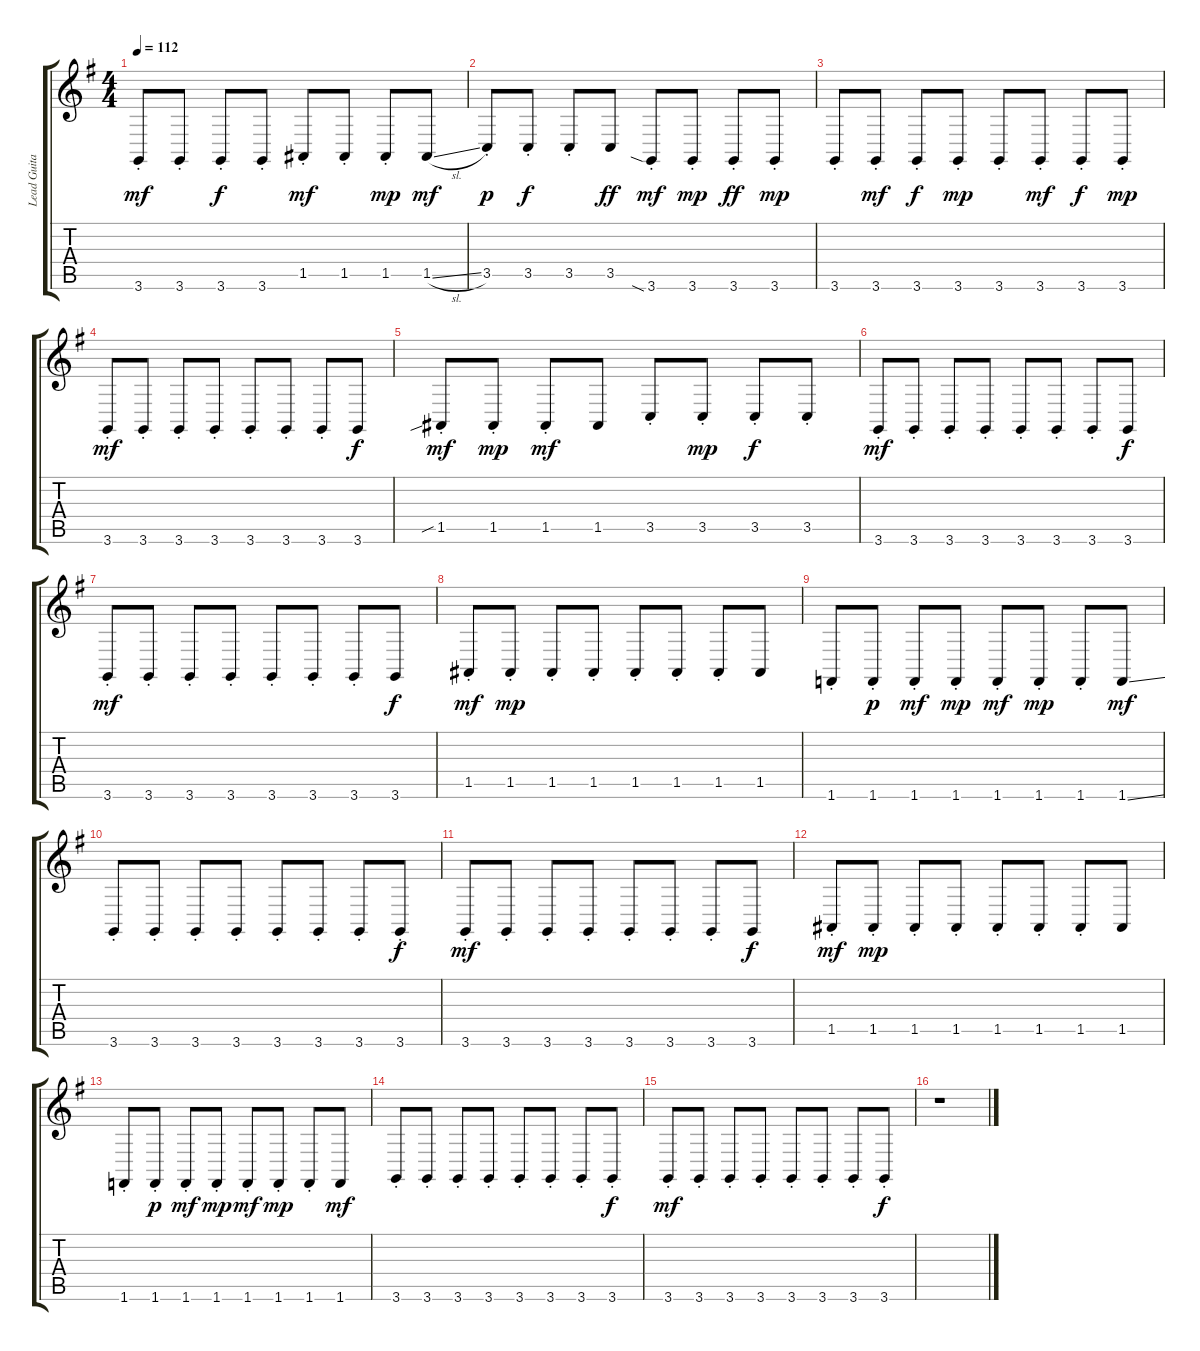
\track ("Lead Guitar" "Lead Guita") {instrument lead1square}
\staff {score tabs}
\tuning (E4 B3 G3 D3 A2 E2) {hide}
\ts (4 4)
\tempo 112
\clef g2
\ks g
3.6{st}.8{dy mf} 3.6{st}.8 3.6{st}.8{dy f} 3.6{st}.8 1.5{st}.8{dy mf} 1.5{st}.8 1.5{st}.8{dy mp} 1.5{sl}.8{dy mf} |
3.5{st}.8{dy p} 3.5{st}.8{dy f} 3.5{st}.8 3.5.8{dy ff} 3.6{sia st}.8{dy mf} 3.6{st}.8{dy mp} 3.6{st}.8{dy ff} 3.6{st}.8{dy mp} |
3.6{st}.8 3.6{st}.8{dy mf} 3.6{st}.8{dy f} 3.6{st}.8{dy mp} 3.6{st}.8 3.6{st}.8{dy mf} 3.6{st}.8{dy f} 3.6{st}.8{dy mp} |
3.6{st}.8{dy mf} 3.6{st}.8 3.6{st}.8 3.6{st}.8 3.6{st}.8 3.6{st}.8 3.6{st}.8 3.6.8{dy f} |
1.5{sib st}.8{dy mf} 1.5{st}.8{dy mp} 1.5{st}.8{dy mf} 1.5.8 3.5{st}.8 3.5{st}.8{dy mp} 3.5{st}.8{dy f} 3.5{st}.8 |
3.6{st}.8{dy mf} 3.6{st}.8 3.6{st}.8 3.6{st}.8 3.6{st}.8 3.6{st}.8 3.6{st}.8 3.6.8{dy f} |
3.6{st}.8{dy mf} 3.6{st}.8 3.6{st}.8 3.6{st}.8 3.6{st}.8 3.6{st}.8 3.6{st}.8 3.6.8{dy f} |
1.5{st}.8{dy mf} 1.5{st}.8{dy mp} 1.5{st}.8 1.5{st}.8 1.5{st}.8 1.5{st}.8 1.5{st}.8 1.5.8 |
1.6{st}.8 1.6{st}.8{dy p} 1.6{st}.8{dy mf} 1.6{st}.8{dy mp} 1.6{st}.8{dy mf} 1.6{st}.8{dy mp} 1.6{st}.8 1.6{ss}.8{dy mf} |
3.6{st}.8 3.6{st}.8 3.6{st}.8 3.6{st}.8 3.6{st}.8 3.6{st}.8 3.6{st}.8 3.6{st}.8{dy f} |
3.6{st}.8{dy mf} 3.6{st}.8 3.6{st}.8 3.6{st}.8 3.6{st}.8 3.6{st}.8 3.6{st}.8 3.6.8{dy f} |
1.5{st}.8{dy mf} 1.5{st}.8{dy mp} 1.5{st}.8 1.5{st}.8 1.5{st}.8 1.5{st}.8 1.5{st}.8 1.5.8 |
1.6{st}.8 1.6{st}.8{dy p} 1.6{st}.8{dy mf} 1.6{st}.8{dy mp} 1.6{st}.8{dy mf} 1.6{st}.8{dy mp} 1.6{st}.8 1.6.8{dy mf} |
3.6{st}.8 3.6{st}.8 3.6{st}.8 3.6{st}.8 3.6{st}.8 3.6{st}.8 3.6{st}.8 3.6{st}.8{dy f} |
3.6{st}.8{dy mf} 3.6{st}.8 3.6{st}.8 3.6{st}.8 3.6{st}.8 3.6{st}.8 3.6{st}.8 3.6{st}.8{dy f} |
r.1
